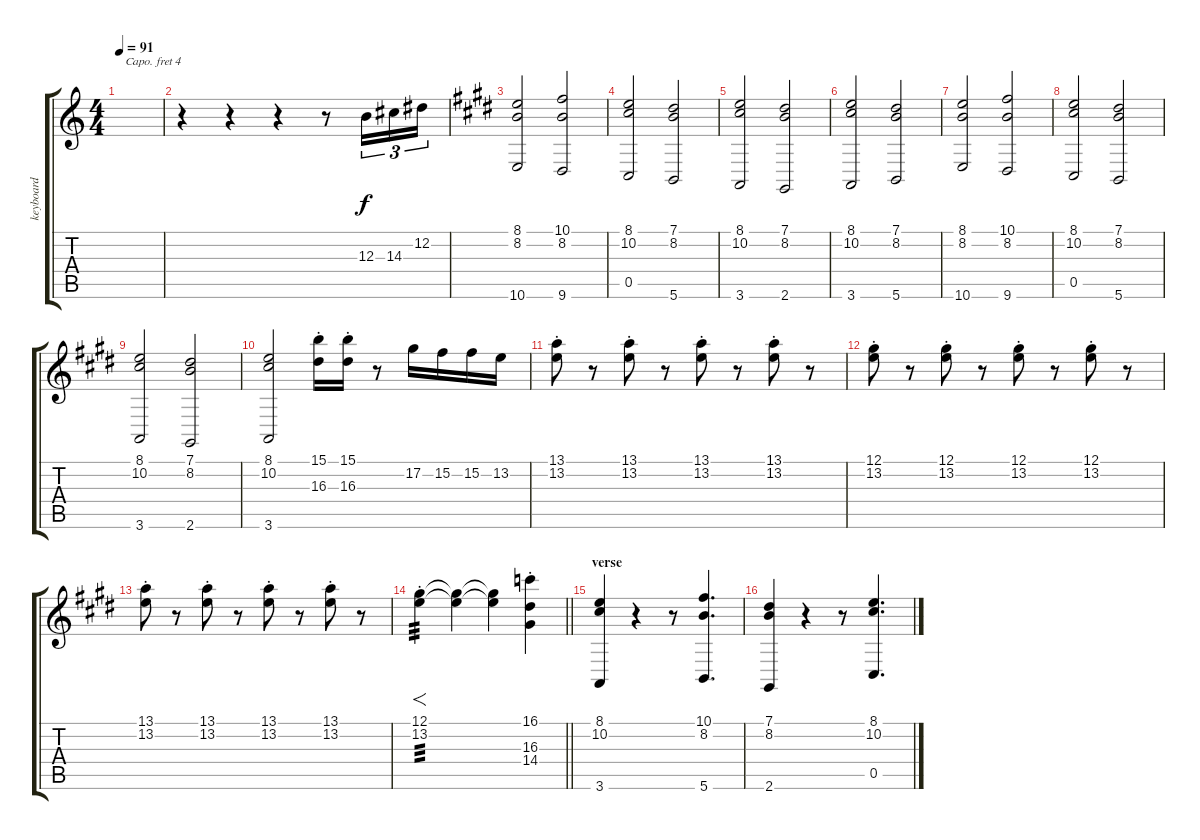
\track ("keyboard" "keyboard") {instrument stringensemble1}
\staff {score tabs}
\capo 4
\tuning (E4 B3 G3 D3 A2 D2) {hide}
\ts (4 4)
\tempo 91
\clef g2
\ks c
|
r.4 r.4 r.4 r.8 12.3.16{tu (3 2)} 14.3.16{tu (3 2)} 12.2.16{tu (3 2)} |
\ks e
(8.1 8.2 10.6).2 (10.1 8.2 9.6).2 |
\ks c#minor
(8.1 10.2 0.5).2 (7.1 8.2 5.6).2 |
(8.1 10.2 3.6).2 (7.1 8.2 2.6).2 |
(8.1 10.2 3.6).2 (7.1 8.2 5.6).2 |
\ks e
(8.1 8.2 10.6).2 (10.1 8.2 9.6).2 |
\ks c#minor
(8.1 10.2 0.5).2 (7.1 8.2 5.6).2 |
(8.1 10.2 3.6).2 (7.1 8.2 2.6).2 |
(8.1 10.2 3.6).2 (15.1{st} 16.3{st}).16 (15.1{st} 16.3{st}).16 r.8 17.2.16 15.2.16 15.2.16 13.2.16 |
\ks e
(13.1{st} 13.2{st}).8 r.8 (13.1{st} 13.2{st}).8 r.8 (13.1{st} 13.2{st}).8 r.8 (13.1{st} 13.2{st}).8 r.8 |
\ks c#minor
(12.1{st} 13.2{st}).8 r.8 (12.1{st} 13.2{st}).8 r.8 (12.1{st} 13.2{st}).8 r.8 (12.1{st} 13.2{st}).8 r.8 |
\ks e
(13.1{st} 13.2{st}).8 r.8 (13.1{st} 13.2{st}).8 r.8 (13.1{st} 13.2{st}).8 r.8 (13.1{st} 13.2{st}).8 r.8 |
\barLineRight lightlight
\ks c#minor
(12.1{st} 13.2{st}).4{f tp 3} (12.1{t} 13.2{t}).4 (12.1{t} 13.2{t}).4 (16.1{st} 16.3{st} 14.4{st}).4 |
\section ("" "verse")
\ks e
(8.1 10.2 3.6).4 r.4 r.8 (10.1 8.2 5.6).4{d} |
\ks c#minor
(7.1 8.2 2.6).4 r.4 r.8 (8.1 10.2 0.5).4{d}
